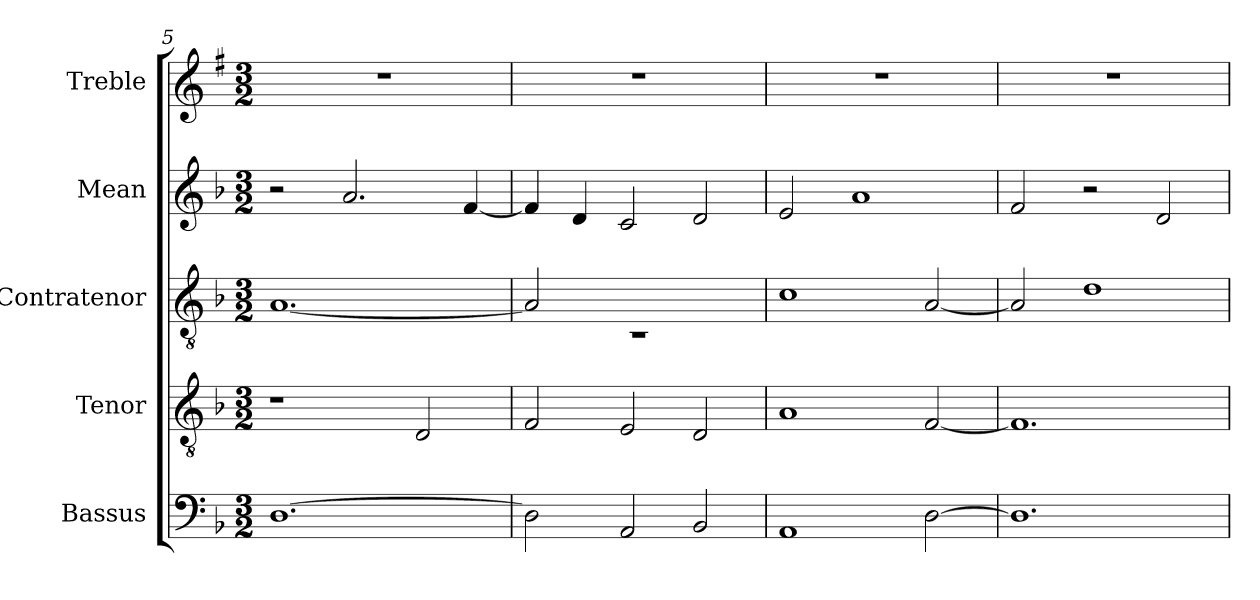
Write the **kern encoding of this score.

**kern	**kern	**kern	**kern	**kern
*part5	*part4	*part3	*part2	*part1
*staff5	*staff4	*staff3	*staff2	*staff1
*I"Bassus	*I"Tenor	*I"Contratenor	*I"Mean	*I"Treble
*I'B.	*I'T.	*I'Ct.	*I'M.	*I'Tr.
!!LO:LB:g=z
*clefF4	*clefGv2	*clefGv2	*clefG2	*clefG2
*ITrd7c12	*	*	*	*ITrd1c2
*k[b-]	*k[b-]	*k[b-]	*k[b-]	*k[b-]
*F:	*F:	*F:	*F:	*F:
*M3/2	*M3/2	*M3/2	*M3/2	*M3/2
=5	=5	=5	=5	=5
!	!	!	!	!LO:N:vis=1
[>1.DD	1r	[<1.A	2r	1.r
.	.	.	2.a/	.
.	2D/	.	.	.
.	.	.	[<4f/	.
=6	=6	=6	=6	=6
*	*	*^	*	*
!	!	!	!LO:N:vis=1	!	!LO:N:vis=1
2DD\]	2F/	2A/]	1.rC	4f/]	1.r
.	.	.	.	4d/	.
2AAA/	2E/	1ryy	.	2c/	.
2BBB-/	2D/	.	.	2d/	.
*	*	*v	*v	*	*
=7	=7	=7	=7	=7
!	!	!	!	!LO:N:vis=1
1AAA	1A	1c	2e/	1.r
.	.	.	1a	.
[>2DD\	[<2F/	[<2A/	.	.
=8	=8	=8	=8	=8
!	!	!	!	!LO:N:vis=1
1.DD]	1.F]	2A/]	2f/	1.r
.	.	1d	2r	.
.	.	.	2d/	.
=	=	=	=	=
*-	*-	*-	*-	*-
